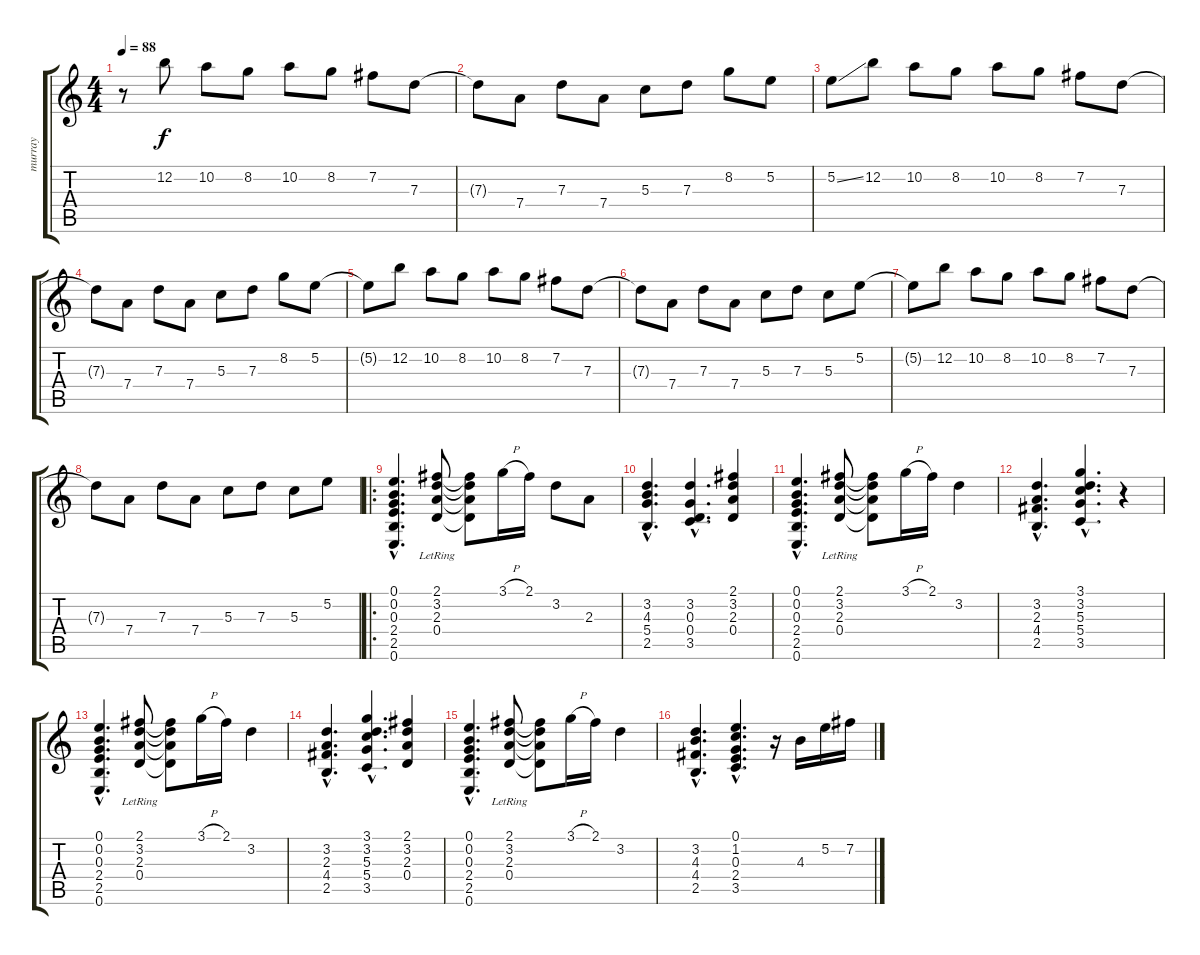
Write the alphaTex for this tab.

\track ("murray" "murray") {instrument distortionguitar}
\staff {score tabs}
\tuning (E4 B3 G3 D3 A2 E2) {hide}
\ts (4 4)
\tempo 88
\clef g2
\ks c
r.8{dy f instrument distortionguitar} 12.2.8 10.2.8 8.2.8 10.2.8 8.2.8 7.2.8 7.3.8 |
7.3{t}.8 7.4.8 7.3.8 7.4.8 5.3.8 7.3.8 8.2.8 5.2.8 |
5.2{ss}.8 12.2.8 10.2.8 8.2.8 10.2.8 8.2.8 7.2.8 7.3.8 |
7.3{t}.8 7.4.8 7.3.8 7.4.8 5.3.8 7.3.8 8.2.8 5.2.8 |
5.2{t}.8 12.2.8 10.2.8 8.2.8 10.2.8 8.2.8 7.2.8 7.3.8 |
7.3{t}.8 7.4.8 7.3.8 7.4.8 5.3.8 7.3.8 5.3.8 5.2.8 |
5.2{t}.8 12.2.8 10.2.8 8.2.8 10.2.8 8.2.8 7.2.8 7.3.8 |
7.3{t}.8 7.4.8 7.3.8 7.4.8 5.3.8 7.3.8 5.3.8 5.2.8 |
\ro
(0.1{hac} 0.2{hac} 0.3{hac} 2.4{hac} 2.5{hac} 0.6{hac}).4{d} (2.1{lr} 3.2{lr} 2.3{lr} 0.4{lr}).8 (2.1{t} 3.2{t} 2.3{t} 0.4{t}).8 3.1{h}.16 2.1.16 3.2.8 2.3.8 |
(3.2{hac} 4.3{hac} 5.4{hac} 2.5{hac}).4{d} (3.2{hac} 0.3{hac} 0.4{hac} 3.5{hac}).4{d} (2.1 3.2 2.3 0.4).4 |
(0.1{hac} 0.2{hac} 0.3{hac} 2.4{hac} 2.5{hac} 0.6{hac}).4{d} (2.1{lr} 3.2{lr} 2.3{lr} 0.4{lr}).8 (2.1{t} 3.2{t} 2.3{t} 0.4{t}).8 3.1{h}.16 2.1.16 3.2.4 |
(3.2{hac} 2.3{hac} 4.4{hac} 2.5{hac}).4{d} (3.1{hac} 3.2{hac} 5.3{hac} 5.4{hac} 3.5{hac}).4{d} r.4 |
(0.1{hac} 0.2{hac} 0.3{hac} 2.4{hac} 2.5{hac} 0.6{hac}).4{d} (2.1{lr} 3.2{lr} 2.3{lr} 0.4{lr}).8 (2.1{t} 3.2{t} 2.3{t} 0.4{t}).8 3.1{h}.16 2.1.16 3.2.4 |
(3.2{hac} 2.3{hac} 4.4{hac} 2.5{hac}).4{d} (3.1{hac} 3.2{hac} 5.3{hac} 5.4{hac} 3.5{hac}).4{d} (2.1 3.2 2.3 0.4).4 |
(0.1{hac} 0.2{hac} 0.3{hac} 2.4{hac} 2.5{hac} 0.6{hac}).4{d} (2.1{lr} 3.2{lr} 2.3{lr} 0.4{lr}).8 (2.1{t} 3.2{t} 2.3{t} 0.4{t}).8 3.1{h}.16 2.1.16 3.2.4 |
(3.2{hac} 4.3{hac} 4.4{hac} 2.5{hac}).4{d} (0.1{hac} 1.2{hac} 0.3{hac} 2.4{hac} 3.5{hac}).4{d} r.16 4.3.16 5.2.16 7.2.16
